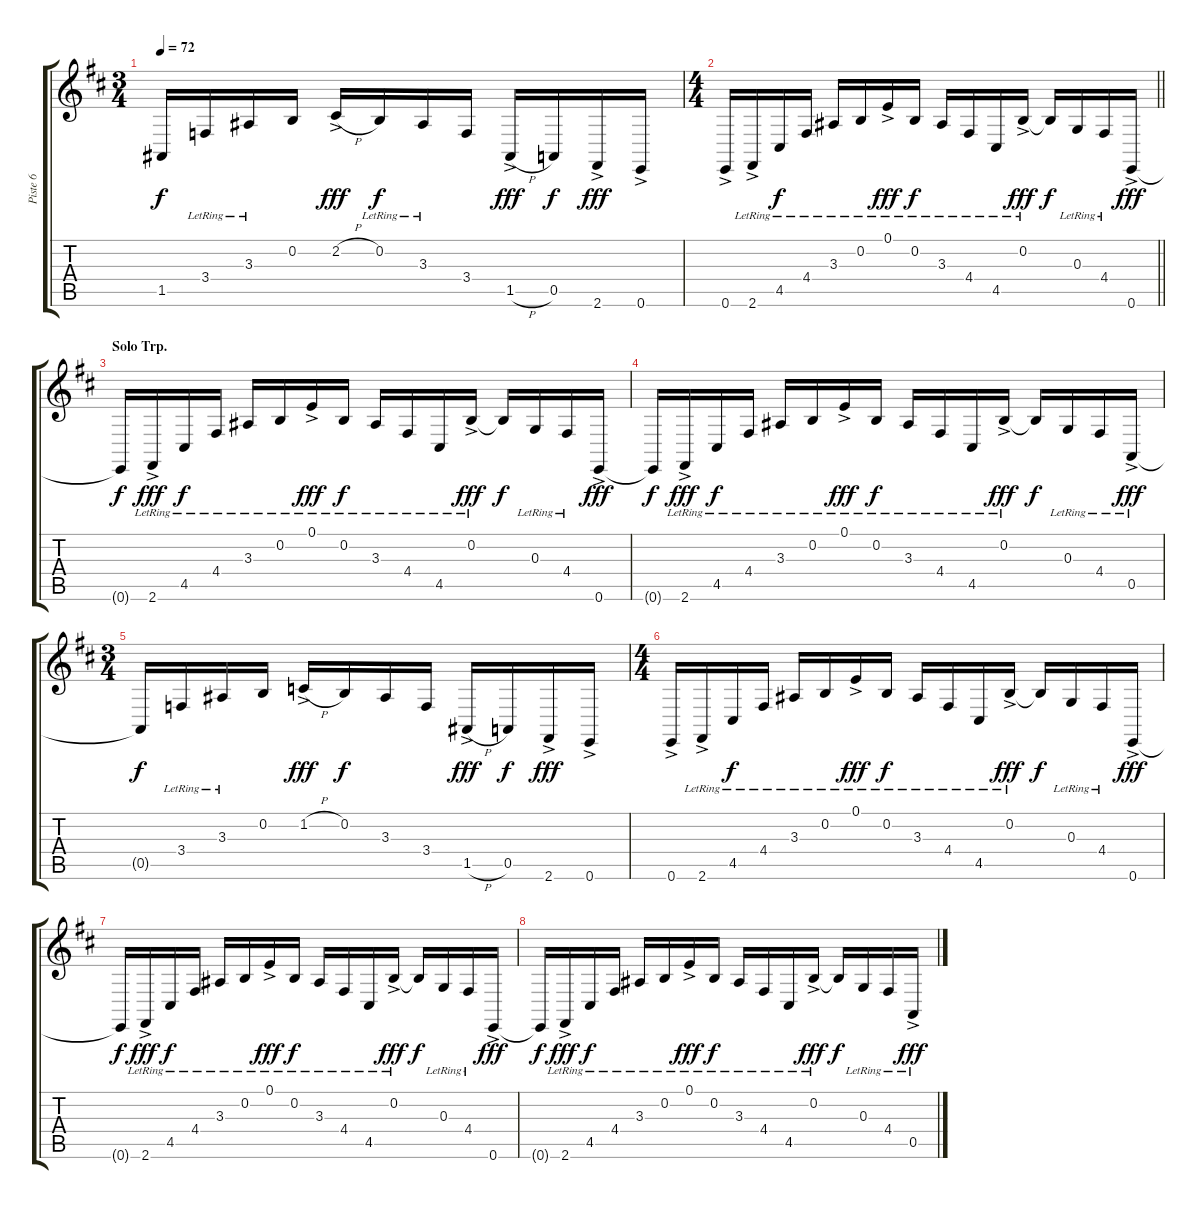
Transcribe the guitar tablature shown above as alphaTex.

\track ("Piste 6" "Piste 6") {instrument electricpiano1}
\staff {score tabs}
\tuning (E4 B3 G3 D3 A2 E2) {hide}
\ts (3 4)
\tempo 72
\clef g2
\ks bminor
1.5{t}.16{dy f} 3.4{lr}.16 3.3{lr}.16 0.2.16 2.2{h ac}.16{dy fff} 0.2{lr}.16{dy f} 3.3{lr}.16 3.4.16 1.5{h ac}.16{dy fff} 0.5.16{dy f} 2.6{ac}.16{dy fff} 0.6{ac}.16 |
\ts (4 4)
\barLineRight lightlight
0.6{ac}.16 2.6{ac lr}.16 4.5{lr}.16{dy f} 4.4{lr}.16 3.3{lr}.16 0.2{lr}.16 0.1{ac lr}.16{dy fff} 0.2{lr}.16{dy f} 3.3{lr}.16 4.4{lr}.16 4.5{lr}.16 0.2{ac lr}.16{dy fff} 0.2{t}.16{dy f} 0.3{lr}.16 4.4{lr}.16 0.6{ac}.16{dy fff} |
\section ("" "Solo Trp.")
0.6{t}.16{dy f} 2.6{ac lr}.16{dy fff} 4.5{lr}.16{dy f} 4.4{lr}.16 3.3{lr}.16 0.2{lr}.16 0.1{ac lr}.16{dy fff} 0.2{lr}.16{dy f} 3.3{lr}.16 4.4{lr}.16 4.5{lr}.16 0.2{ac lr}.16{dy fff} 0.2{t}.16{dy f} 0.3{lr}.16 4.4{lr}.16 0.6{ac}.16{dy fff} |
0.6{t}.16{dy f} 2.6{ac lr}.16{dy fff} 4.5{lr}.16{dy f} 4.4{lr}.16 3.3{lr}.16 0.2{lr}.16 0.1{ac lr}.16{dy fff} 0.2{lr}.16{dy f} 3.3{lr}.16 4.4{lr}.16 4.5{lr}.16 0.2{ac lr}.16{dy fff} 0.2{t}.16{dy f} 0.3{lr}.16 4.4{lr}.16 0.5{ac lr}.16{dy fff} |
\ts (3 4)
0.5{t}.16{dy f} 3.4{lr}.16 3.3{lr}.16 0.2.16 1.2{h ac}.16{dy fff} 0.2.16{dy f} 3.3.16 3.4.16 1.5{h ac}.16{dy fff} 0.5.16{dy f} 2.6{ac}.16{dy fff} 0.6{ac}.16 |
\ts (4 4)
0.6{ac}.16 2.6{ac lr}.16 4.5{lr}.16{dy f} 4.4{lr}.16 3.3{lr}.16 0.2{lr}.16 0.1{ac lr}.16{dy fff} 0.2{lr}.16{dy f} 3.3{lr}.16 4.4{lr}.16 4.5{lr}.16 0.2{ac lr}.16{dy fff} 0.2{t}.16{dy f} 0.3{lr}.16 4.4{lr}.16 0.6{ac}.16{dy fff} |
0.6{t}.16{dy f} 2.6{ac lr}.16{dy fff} 4.5{lr}.16{dy f} 4.4{lr}.16 3.3{lr}.16 0.2{lr}.16 0.1{ac lr}.16{dy fff} 0.2{lr}.16{dy f} 3.3{lr}.16 4.4{lr}.16 4.5{lr}.16 0.2{ac lr}.16{dy fff} 0.2{t}.16{dy f} 0.3{lr}.16 4.4{lr}.16 0.6{ac}.16{dy fff} |
0.6{t}.16{dy f} 2.6{ac lr}.16{dy fff} 4.5{lr}.16{dy f} 4.4{lr}.16 3.3{lr}.16 0.2{lr}.16 0.1{ac lr}.16{dy fff} 0.2{lr}.16{dy f} 3.3{lr}.16 4.4{lr}.16 4.5{lr}.16 0.2{ac lr}.16{dy fff} 0.2{t}.16{dy f} 0.3{lr}.16 4.4{lr}.16 0.5{ac lr}.16{dy fff}
